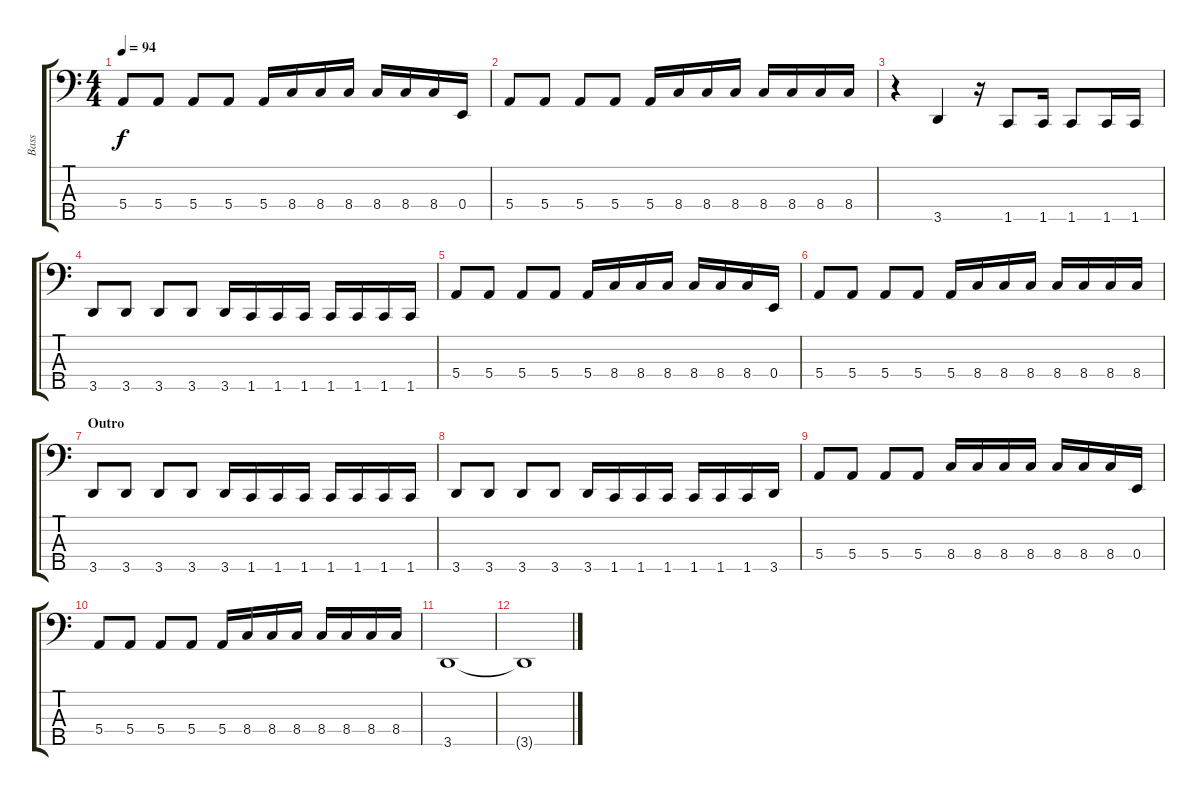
\track ("Bass" "Bass") {instrument slapbass2}
\staff {score tabs}
\tuning (G2 D2 A1 E1 B0) {hide}
\ts (4 4)
\tempo 94
\clef f4
\ks c
5.4.8{dy f} 5.4.8 5.4.8 5.4.8 5.4.16 8.4.16 8.4.16 8.4.16 8.4.16 8.4.16 8.4.16 0.4.16 |
5.4.8 5.4.8 5.4.8 5.4.8 5.4.16 8.4.16 8.4.16 8.4.16 8.4.16 8.4.16 8.4.16 8.4.16 |
r.4 3.5.4 r.16 1.5.8 1.5.16 1.5.8 1.5.16 1.5.16 |
3.5.8 3.5.8 3.5.8 3.5.8 3.5.16 1.5.16 1.5.16 1.5.16 1.5.16 1.5.16 1.5.16 1.5.16 |
5.4.8 5.4.8 5.4.8 5.4.8 5.4.16 8.4.16 8.4.16 8.4.16 8.4.16 8.4.16 8.4.16 0.4.16 |
5.4.8 5.4.8 5.4.8 5.4.8 5.4.16 8.4.16 8.4.16 8.4.16 8.4.16 8.4.16 8.4.16 8.4.16 |
\section ("" "Outro")
3.5.8 3.5.8 3.5.8 3.5.8 3.5.16 1.5.16 1.5.16 1.5.16 1.5.16 1.5.16 1.5.16 1.5.16 |
3.5.8 3.5.8 3.5.8 3.5.8 3.5.16 1.5.16 1.5.16 1.5.16 1.5.16 1.5.16 1.5.16 3.5.16 |
5.4.8 5.4.8 5.4.8 5.4.8 8.4.16 8.4.16 8.4.16 8.4.16 8.4.16 8.4.16 8.4.16 0.4.16 |
5.4.8 5.4.8 5.4.8 5.4.8 5.4.16 8.4.16 8.4.16 8.4.16 8.4.16 8.4.16 8.4.16 8.4.16 |
3.5.1 |
3.5{t}.1
